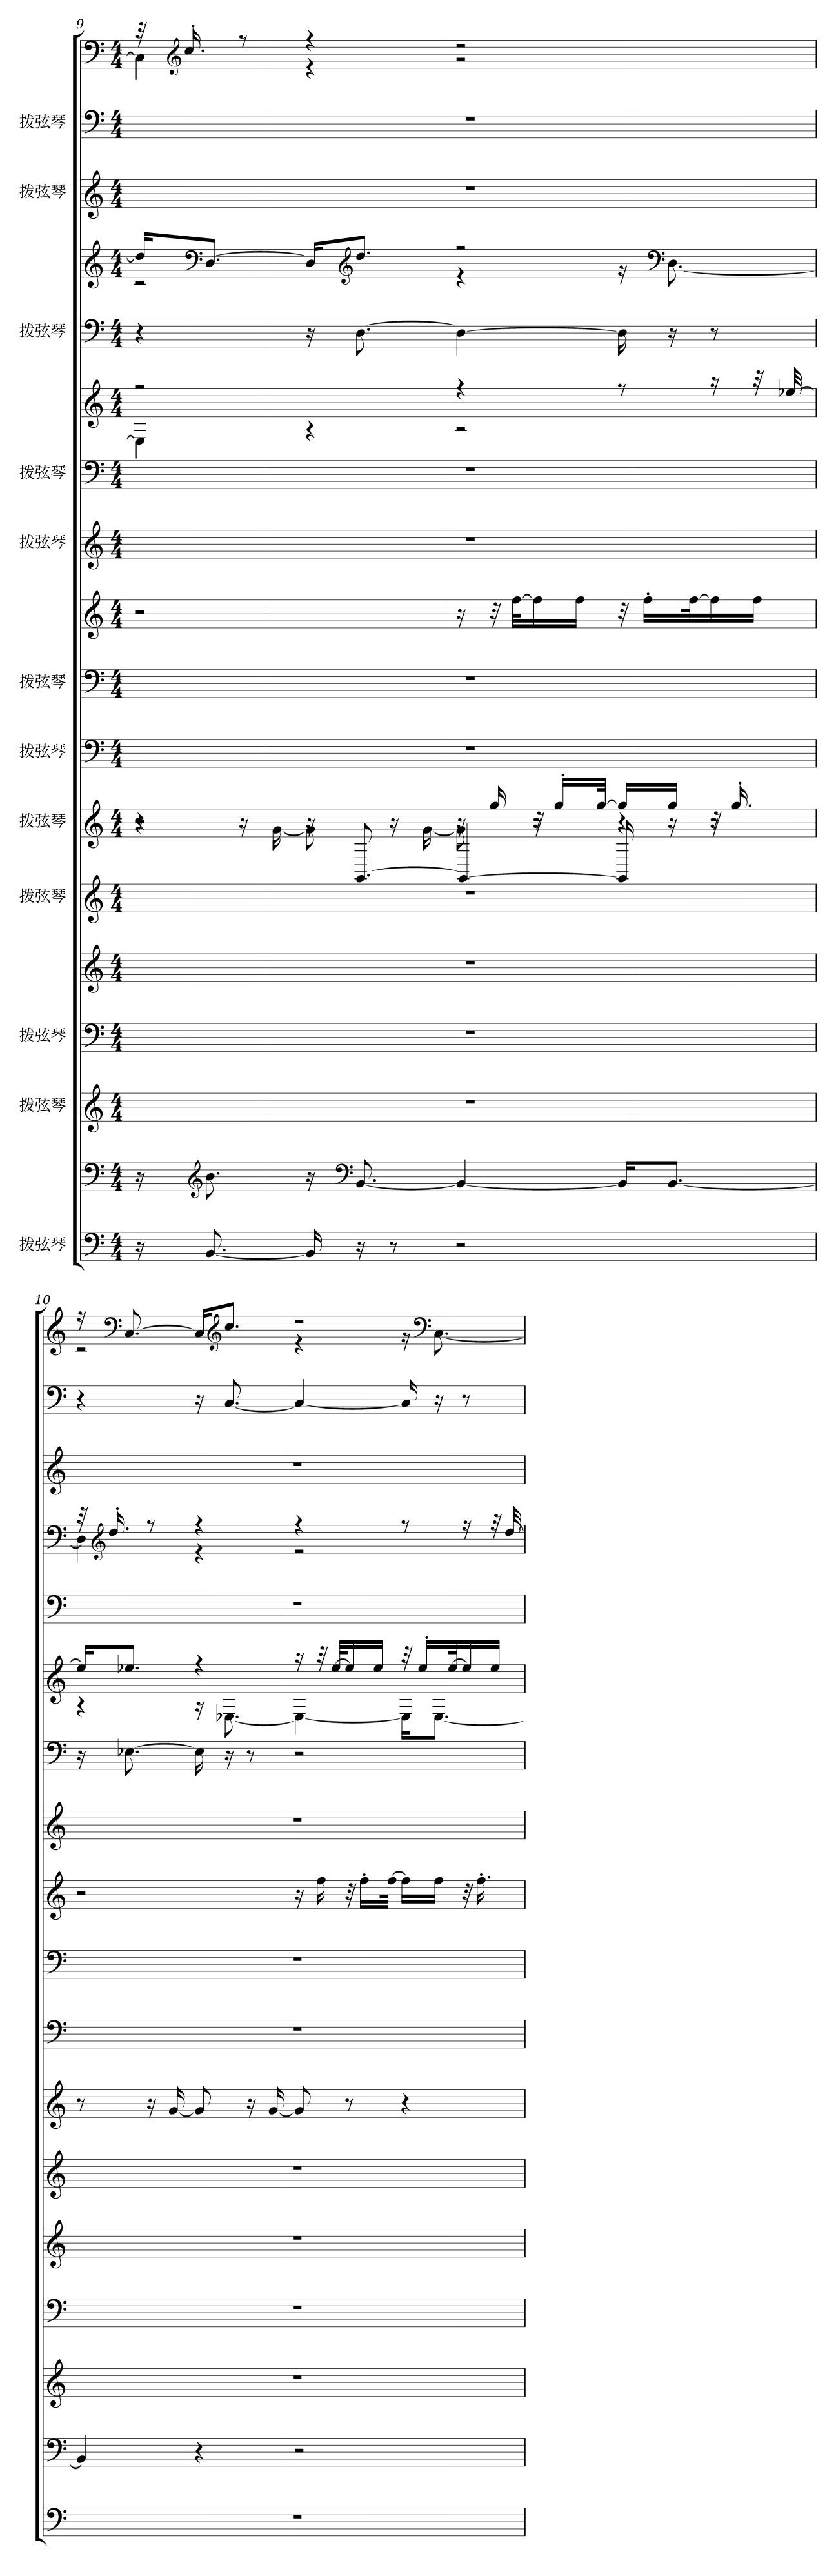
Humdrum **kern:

**kern	**kern	**kern	**kern	**kern	**kern	**kern	**kern	**kern	**kern	**kern	**kern	**kern	**kern	**kern	**kern	**kern	**kern
*part12	*part12	*part11	*part10	*part10	*part9	*part8	*part7	*part6	*part6	*part5	*part4	*part4	*part3	*part3	*part2	*part1	*part1
*staff18	*staff17	*staff16	*staff15	*staff14	*staff13	*staff12	*staff11	*staff10	*staff9	*staff8	*staff7	*staff6	*staff5	*staff4	*staff3	*staff2	*staff1
*I"拨弦琴	*	*I"拨弦琴	*I"拨弦琴	*	*I"拨弦琴	*I"拨弦琴	*I"拨弦琴	*I"拨弦琴	*	*I"拨弦琴	*I"拨弦琴	*	*I"拨弦琴	*	*I"拨弦琴	*I"拨弦琴	*
!!LO:PB:g=z
*clefF4	*clefF4	*clefG2	*clefF4	*clefG2	*clefG2	*clefG2	*clefF4	*clefF4	*clefG2	*clefG2	*clefF4	*clefG2	*clefF4	*clefG2	*clefG2	*clefF4	*clefF4
*k[]	*k[]	*k[]	*k[]	*k[]	*k[]	*k[]	*k[]	*k[]	*k[]	*k[]	*k[]	*k[]	*k[]	*k[]	*k[]	*k[]	*k[]
*M4/4	*M4/4	*M4/4	*M4/4	*M4/4	*M4/4	*M4/4	*M4/4	*M4/4	*M4/4	*M4/4	*M4/4	*M4/4	*M4/4	*M4/4	*M4/4	*M4/4	*M4/4
=9	=9	=9	=9	=9	=9	=9	=9	=9	=9	=9	=9	=9	=9	=9	=9	=9	=9
*	*	*	*	*	*	*^	*	*	*	*	*	*^	*	*^	*	*	*^
*	*	*	*	*	*	*	*^	*	*	*	*	*	*	*	*	*	*	*	*	*	*
16r	16r	1r	1r	1r	1r	2r	8r	4r	1r	1r	2r	1r	1r	2r	4E-\]	4r	16dd/KL]	2r	1r	1r	32r	4C\]
*	*	*	*	*	*	*	*	*	*	*	*	*	*	*	*	*	*	*	*	*	*clefG2	*
.	.	.	.	.	.	.	.	.	.	.	.	.	.	.	.	.	.	.	.	.	16.cc'/	.
*	*clefG2	*	*	*	*	*	*	*	*	*	*	*	*	*	*	*	*clefF4	*	*	*	*	*
[8.BB/	8.b\	.	.	.	.	.	.	.	.	.	.	.	.	.	.	.	[8.D/J	.	.	.	.	.
.	.	.	.	.	.	.	16r	.	.	.	.	.	.	.	.	.	.	.	.	.	8r	.
.	.	.	.	.	.	.	[16g\	.	.	.	.	.	.	.	.	.	.	.	.	.	.	.
16BB/]	16r	.	.	.	.	.	8g\]	16r	.	.	.	.	.	.	4r	16r	16D/KL]	.	.	.	4r	4r
*	*clefF4	*	*	*	*	*	*	*	*	*	*	*	*	*	*	*	*clefG2	*	*	*	*	*
16r	[8.BB/	.	.	.	.	.	.	[8.GG/	.	.	.	.	.	.	.	[8.D\	8.dd/J	.	.	.	.	.
8r	.	.	.	.	.	.	16r	.	.	.	.	.	.	.	.	.	.	.	.	.	.	.
.	.	.	.	.	.	.	[16g\	.	.	.	.	.	.	.	.	.	.	.	.	.	.	.
2r	4BB/_	.	.	.	.	16r	8g\]	4GG/_	.	.	16r	.	.	4r	2r	4D\_	2r	4r	.	.	2r	2r
.	.	.	.	.	.	16gg/	.	.	.	.	32r	.	.	.	.	.	.	.	.	.	.	.
.	.	.	.	.	.	.	.	.	.	.	[32ff\KLL	.	.	.	.	.	.	.	.	.	.	.
.	.	.	.	.	.	32r	8r	.	.	.	16ff\]	.	.	.	.	.	.	.	.	.	.	.
.	.	.	.	.	.	16gg'/LL	.	.	.	.	.	.	.	.	.	.	.	.	.	.	.	.
.	.	.	.	.	.	.	.	.	.	.	16ff\JJ	.	.	.	.	.	.	.	.	.	.	.
.	.	.	.	.	.	[32gg/JJk	.	.	.	.	.	.	.	.	.	.	.	.	.	.	.	.
.	16BB/KL]	.	.	.	.	16gg/LL]	4r	16GG/]	.	.	32r	.	.	8r	.	16D\]	.	16r	.	.	.	.
.	.	.	.	.	.	.	.	.	.	.	16ff'\LL	.	.	.	.	.	.	.	.	.	.	.
*	*	*	*	*	*	*	*	*	*	*	*	*	*	*	*	*	*clefF4	*	*	*	*	*
.	[8.BB/J	.	.	.	.	16gg/JJ	.	16r	.	.	.	.	.	.	.	16r	.	[8.D\	.	.	.	.
.	.	.	.	.	.	.	.	.	.	.	[32ff\K	.	.	.	.	.	.	.	.	.	.	.
.	.	.	.	.	.	32r	.	8r	.	.	16ff\]	.	.	16r	.	8r	.	.	.	.	.	.
.	.	.	.	.	.	16.gg'/	.	.	.	.	.	.	.	.	.	.	.	.	.	.	.	.
.	.	.	.	.	.	.	.	.	.	.	16ff\JJ	.	.	32r	.	.	.	.	.	.	.	.
.	.	.	.	.	.	.	.	.	.	.	.	.	.	[32ee-X/	.	.	.	.	.	.	.	.
*	*	*	*	*	*	*v	*v	*v	*	*	*	*	*	*	*	*	*	*	*	*	*	*
!!LO:PB:g=z	!!
=10	=10	=10	=10	=10	=10	=10	=10	=10	=10	=10	=10	=10	=10	=10	=10	=10	=10	=10	=10	=10
1r	4BB/]	1r	1r	1r	1r	8r	1r	1r	2r	1r	16r	16ee-/KL]	4r	1r	32r	4D\]	1r	4r	16r	2r
*	*	*	*	*	*	*	*	*	*	*	*	*	*	*	*clefG2	*	*	*	*	*
.	.	.	.	.	.	.	.	.	.	.	.	.	.	.	16.dd'/	.	.	.	.	.
*	*	*	*	*	*	*	*	*	*	*	*	*	*	*	*	*	*	*	*clefF4	*
.	.	.	.	.	.	.	.	.	.	.	[8.E-X\	8.ee-X/J	.	.	.	.	.	.	[8.C/	.
.	.	.	.	.	.	16r	.	.	.	.	.	.	.	.	8r	.	.	.	.	.
.	.	.	.	.	.	[16g/	.	.	.	.	.	.	.	.	.	.	.	.	.	.
.	4r	.	.	.	.	8g/]	.	.	.	.	16E-\]	4r	16r	.	4r	4r	.	16r	16C/KL]	.
*	*	*	*	*	*	*	*	*	*	*	*	*	*	*	*	*	*	*	*clefG2	*
.	.	.	.	.	.	.	.	.	.	.	16r	.	[8.E-X\	.	.	.	.	[8.C/	8.cc/J	.
.	.	.	.	.	.	16r	.	.	.	.	8r	.	.	.	.	.	.	.	.	.
.	.	.	.	.	.	[16g/	.	.	.	.	.	.	.	.	.	.	.	.	.	.
.	2r	.	.	.	.	8g/]	.	.	16r	.	2r	16r	4E-\_	.	4r	2r	.	4C/_	2r	4r
.	.	.	.	.	.	.	.	.	16ff\	.	.	32r	.	.	.	.	.	.	.	.
.	.	.	.	.	.	.	.	.	.	.	.	[32ee-/KLL	.	.	.	.	.	.	.	.
.	.	.	.	.	.	8r	.	.	32r	.	.	16ee-/]	.	.	.	.	.	.	.	.
.	.	.	.	.	.	.	.	.	16ff'\LL	.	.	.	.	.	.	.	.	.	.	.
.	.	.	.	.	.	.	.	.	.	.	.	16ee-/JJ	.	.	.	.	.	.	.	.
.	.	.	.	.	.	.	.	.	[32ff\JJk	.	.	.	.	.	.	.	.	.	.	.
.	.	.	.	.	.	4r	.	.	16ff\LL]	.	.	32r	16E-\KL]	.	8r	.	.	16C/]	.	16r
.	.	.	.	.	.	.	.	.	.	.	.	16ee-'/LL	.	.	.	.	.	.	.	.
*	*	*	*	*	*	*	*	*	*	*	*	*	*	*	*	*	*	*	*clefF4	*
.	.	.	.	.	.	.	.	.	16ff\JJ	.	.	.	[8.E-\J	.	.	.	.	16r	.	[8.C\
.	.	.	.	.	.	.	.	.	.	.	.	[32ee-/K	.	.	.	.	.	.	.	.
.	.	.	.	.	.	.	.	.	32r	.	.	16ee-/]	.	.	16r	.	.	8r	.	.
.	.	.	.	.	.	.	.	.	16.ff'\	.	.	.	.	.	.	.	.	.	.	.
.	.	.	.	.	.	.	.	.	.	.	.	16ee-/JJ	.	.	32r	.	.	.	.	.
.	.	.	.	.	.	.	.	.	.	.	.	.	.	.	[32dd/	.	.	.	.	.
*	*	*	*	*	*	*	*	*	*	*	*	*v	*v	*	*v	*v	*	*	*v	*v
=	=	=	=	=	=	=	=	=	=	=	=	=	=	=	=	=	=
*-	*-	*-	*-	*-	*-	*-	*-	*-	*-	*-	*-	*-	*-	*-	*-	*-	*-
